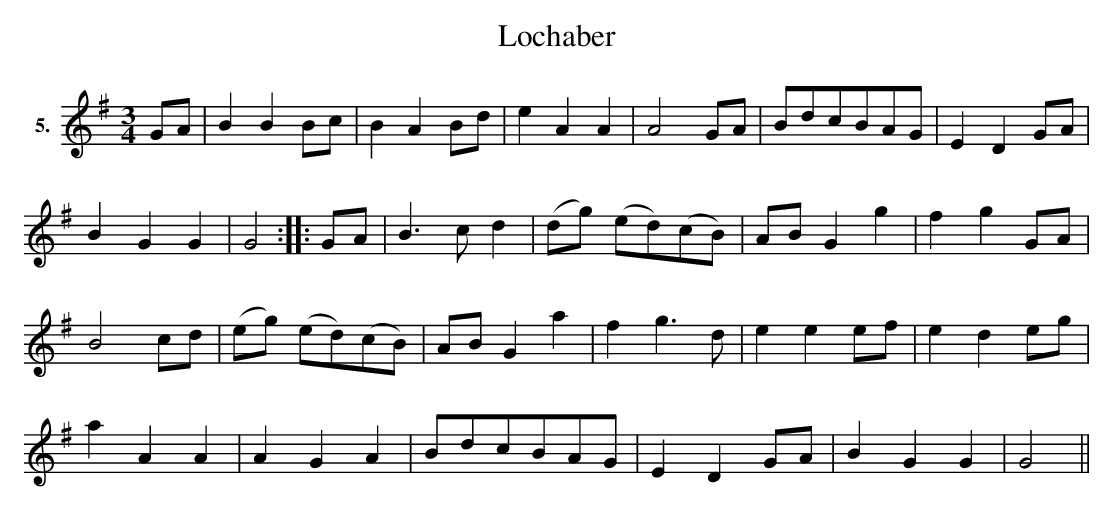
X:1
T:Lochaber
M:3/4
L:1/8
K:G
V:1 clef=treble name="5."
[V:1] GA|B2B2 Bc|B2A2 Bd|e2A2A2|A4 GA|BdcBAG|E2D2 GA|
B2G2G2|G4::GA|B3c d2|(dg) (ed)(cB)|AB G2g2|f2g2 GA|
B4 cd|(eg) (ed)(cB)|AB G2a2|f2g3d|e2e2 ef|e2d2eg|
a2A2A2 |A2G2A2|BdcBAG|E2D2 GA|B2G2G2|G4||
